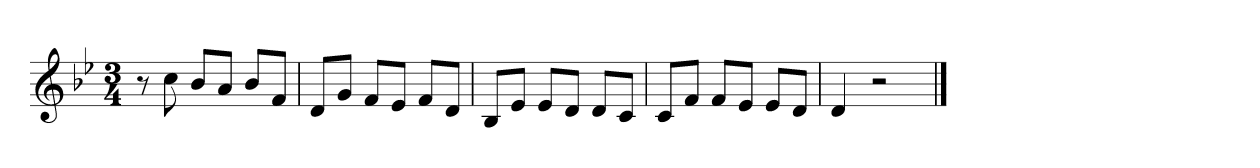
**kern
*part1
*staff1
*clefG2
*k[b-e-]
*B-:
*M3/4
*MM104
=1
8r
8cc
8b-/L
8a/J
8b-/L
8f/J
=2
8d/L
8g/J
8f/L
8e-/J
8f/L
8d/J
=3
8B-/L
8e-/J
8e-/L
8d/J
8d/L
8c/J
=4
8c/L
8f/J
8f/L
8e-/J
8e-/L
8d/J
=5
4d
2r
==
*-
